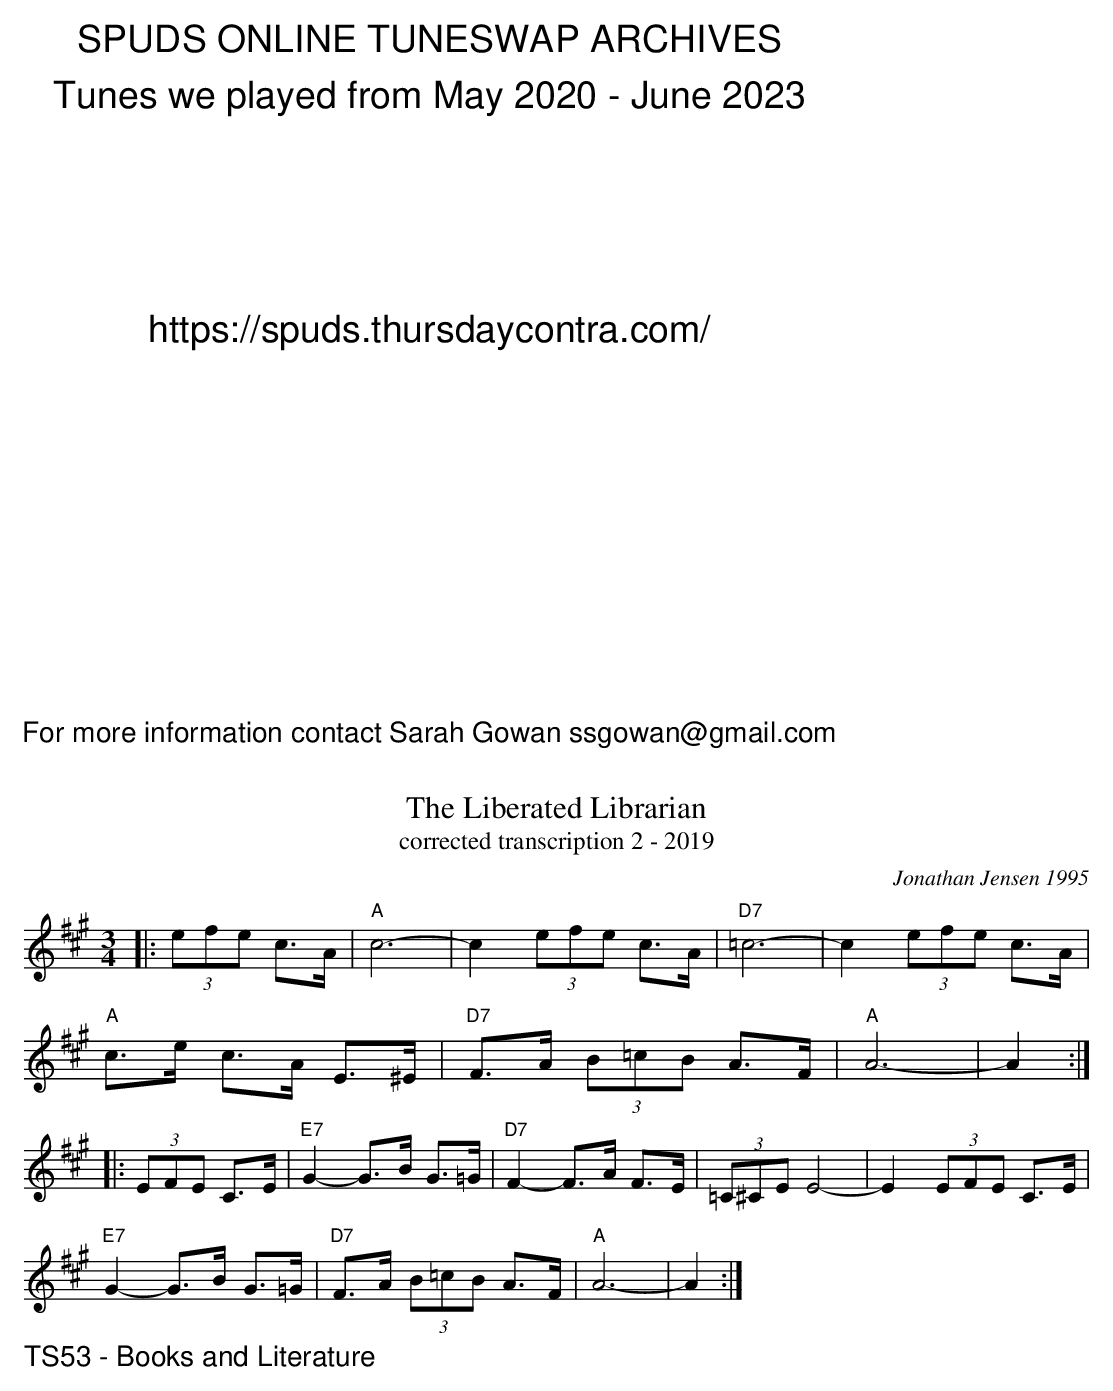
X:1
T:Liberated Librarian, The
T:corrected transcription 2 - 2019
C:Jonathan Jensen 1995
M:3/4
L:1/8
K:A
|:(3efe c>A|"A"c6-|c2(3efe c>A|"D7"=c6-|c2 (3efe c>A|
"A"c>e c>A E>^E|"D7"F>A (3B=cB A>F|"A"A6-|A2:|
|:(3EFE C>E|"E7"G2-G>B G>=G|"D7"F2-F>A F>E|(3=C^CE E4-|E2 (3EFE C>E|
"E7"G2-G>B G>=G|"D7"F>A (3B=cB A>F|"A"A6-|A2:|
